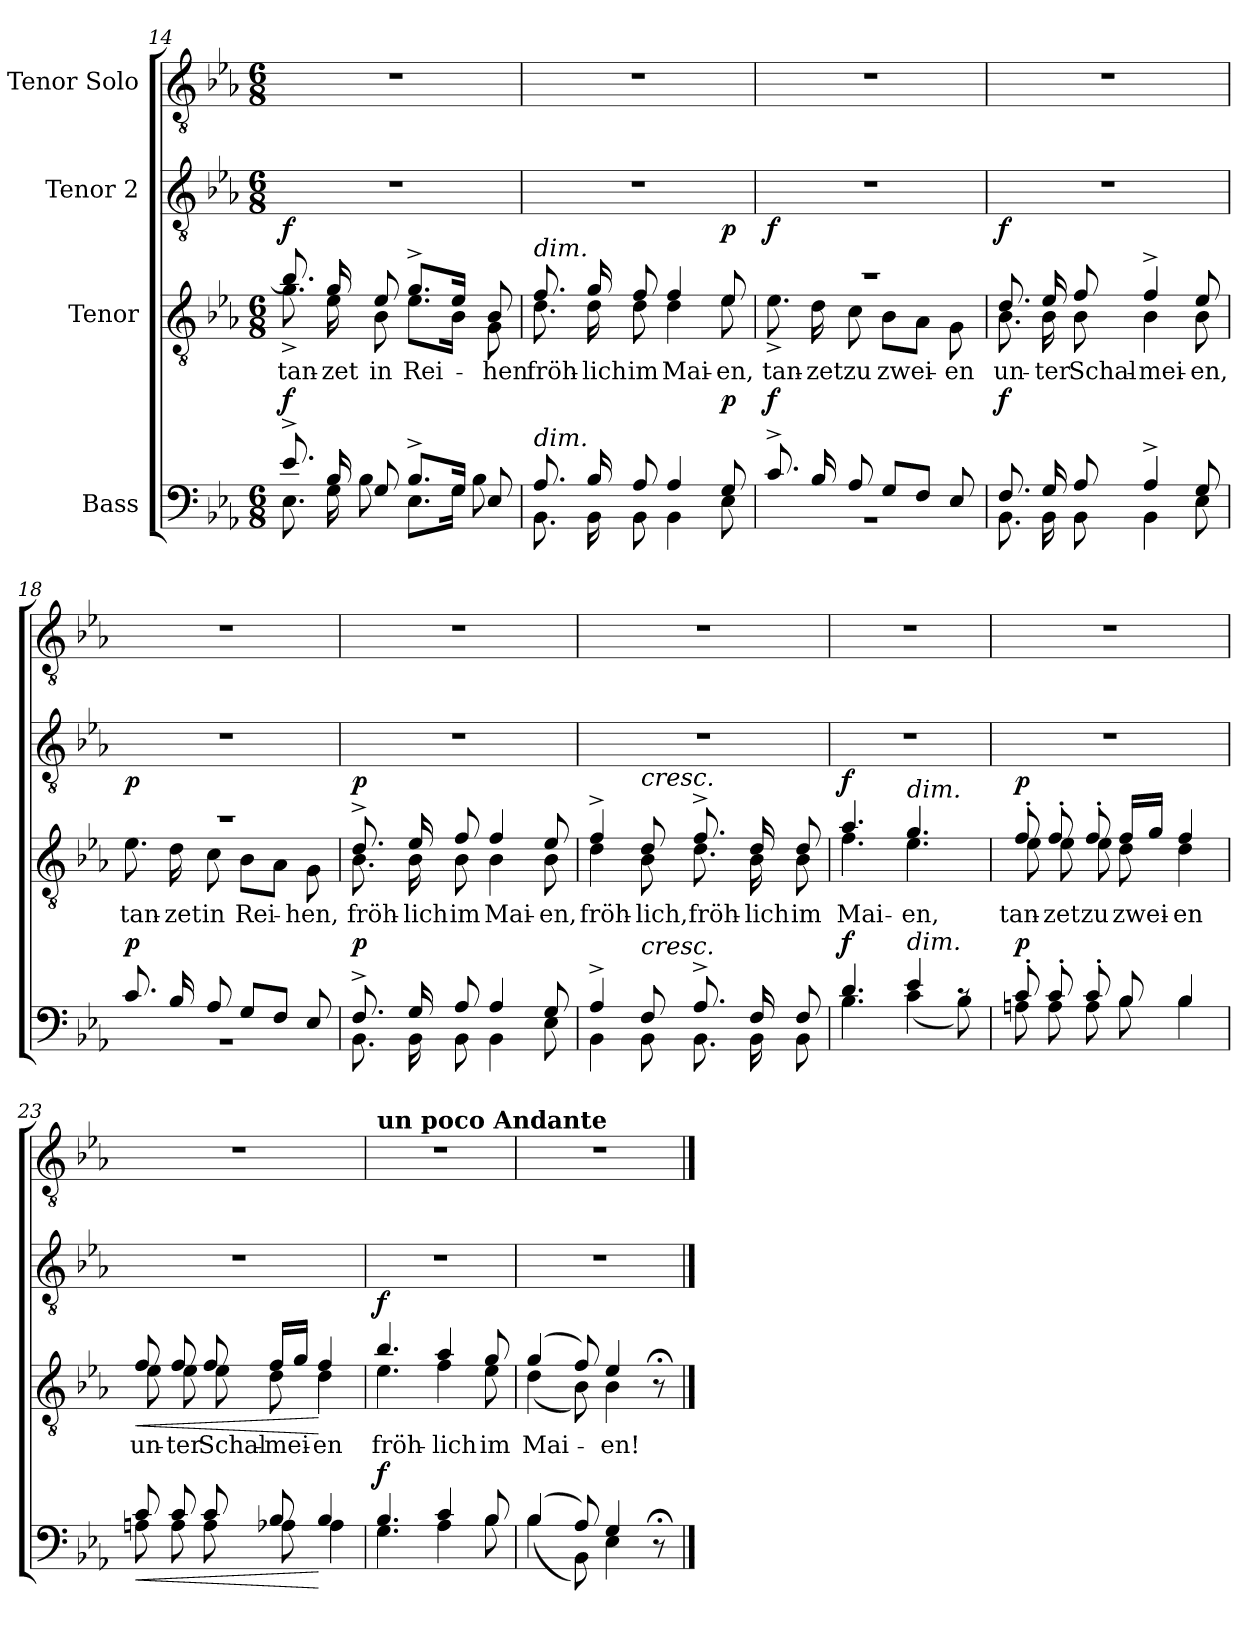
**kern	**dynam	**kern	**text	**dynam	**kern	**kern
*part4	*part4	*part3	*part3	*part3	*part2	*part1
*staff4	*staff4	*staff3	*staff3	*staff3	*staff2	*staff1
*I"Bass	*	*I"Tenor	*	*	*I"Tenor 2	*I"Tenor Solo
*clefF4	*	*clefGv2	*	*	*clefGv2	*clefGv2
*k[b-e-a-]	*	*k[b-e-a-]	*	*	*k[b-e-a-]	*k[b-e-a-]
*M6/8	*	*M6/8	*	*	*M6/8	*M6/8
=14	=14	=14	=14	=14	=14	=14
*^	*	*^	*	*	*	*
!	!	!LO:DY:a	!	!	!LO:LY:b	!LO:DY:a	!	!
8.e-^/	8.E-\	f	8.b-/]	8.g^\	tan-	f	2.r	2.r
!	!	!	!	!	!LO:LY:b	!	!	!
!	!	!	!	!	!LO:LY:b	!	!	!
16B-/	16G\	.	16g/	16e-\	-zet	.	.	.
!	!	!	!	!	!LO:LY:b	!	!	!
8G/	8B-\	.	8e-/	8B-\	in	.	.	.
!	!	!	!	!	!LO:LY:b	!	!	!
8.B-^/L	8.E-\L	.	8.g^/L	8.e-\L	Rei-	.	.	.
16G/Jk	16G\Jk	.	16e-/Jk	16B-\Jk	.	.	.	.
!	!	!	!	!	!LO:LY:b	!	!	!
8E-/	8B-\	.	8B-/	8G\	-hen	.	.	.
!!LO:LB:g=z
=15	=15	=15	=15	=15	=15	=15	=15	=15
!	!	!	!LO:TX:a:i:t=dim.	!	!	!	!	!
!LO:TX:a:i:t=dim.	!	!	!	!	!	!	!	!
!	!	!	!	!	!LO:LY:b	!	!	!
8.A-/	8.BB-\	.	8.f/	8.d\	fröh-	.	2.r	2.r
!	!	!	!	!	!LO:LY:b	!	!	!
16B-/	16BB-\	.	16g/	16d\	-lich	.	.	.
!	!	!	!	!	!LO:LY:b	!	!	!
8A-/	8BB-\	.	8f/	8d\	im	.	.	.
!	!	!	!	!	!LO:LY:b	!	!	!
4A-/	4BB-\	.	4f/	4d\	Mai-	.	.	.
!	!	!LO:DY:a	!	!	!LO:LY:b	!LO:DY:a	!	!
8G/	8E-\	p	8e-/	8e-\	-en,	p	.	.
=16	=16	=16	=16	=16	=16	=16	=16	=16
!	!	!LO:DY:a	!	!	!LO:LY:b	!LO:DY:b	!	!
8.c^/	2.r	f	2.r	8.e-^\	tan-	f	2.r	2.r
!	!	!	!	!	!LO:LY:b	!	!	!
16B-/	.	.	.	16d\	zet	.	.	.
!	!	!	!	!	!LO:LY:b	!	!	!
8A-/	.	.	.	8c\	zu	.	.	.
!	!	!	!	!	!LO:LY:b	!	!	!
8G/L	.	.	.	8B-\L	zwei-	.	.	.
8F/J	.	.	.	8A-\J	.	.	.	.
!	!	!	!	!	!LO:LY:b	!	!	!
8E-/	.	.	.	8G\	-en	.	.	.
=17	=17	=17	=17	=17	=17	=17	=17	=17
!	!	!	!	!	!LO:LY:b	!	!	!
!	!	!LO:DY:a	!	!	!LO:LY:b	!LO:DY:a	!	!
8.F/	8.BB-\	f	8.d/	8.B-\	un-	f	2.r	2.r
!	!	!	!	!	!LO:LY:b	!	!	!
!	!	!	!	!	!LO:LY:b	!	!	!
16G/	16BB-\	.	16e-/	16B-\	-ter	.	.	.
!	!	!	!	!	!LO:LY:b	!	!	!
!	!	!	!	!	!LO:LY:b	!	!	!
8A-/	8BB-\	.	8f/	8B-\	Schal-	.	.	.
!	!	!	!	!	!LO:LY:b	!	!	!
!	!	!	!	!	!LO:LY:b	!	!	!
4A-^/	4BB-\	.	4f^/	4B-\	-mei-	.	.	.
!	!	!	!	!	!LO:LY:b	!	!	!
!	!	!	!	!	!LO:LY:b	!	!	!
8G/	8E-\	.	8e-/	8B-\	-en,	.	.	.
!!LO:LB:g=z
=18	=18	=18	=18	=18	=18	=18	=18	=18
!	!	!LO:DY:a	!	!	!LO:LY:b	!LO:DY:b	!	!
8.c/	2.r	p	2.r	8.e-\	tan-	p	2.r	2.r
!	!	!	!	!	!LO:LY:b	!	!	!
16B-/	.	.	.	16d\	-zet	.	.	.
!	!	!	!	!	!LO:LY:b	!	!	!
8A-/	.	.	.	8c\	in	.	.	.
!	!	!	!	!	!LO:LY:b	!	!	!
8G/L	.	.	.	8B-\L	Rei-	.	.	.
8F/J	.	.	.	8A-\J	.	.	.	.
!	!	!	!	!	!LO:LY:b	!	!	!
8E-/	.	.	.	8G\	-hen,	.	.	.
=19	=19	=19	=19	=19	=19	=19	=19	=19
!	!	!LO:DY:a	!	!	!LO:LY:b	!LO:DY:a	!	!
8.F^/	8.BB-\	p	8.d^/	8.B-\	fröh-	p	2.r	2.r
!	!	!	!	!	!LO:LY:b	!	!	!
16G/	16BB-\	.	16e-/	16B-\	-lich	.	.	.
!	!	!	!	!	!LO:LY:b	!	!	!
8A-/	8BB-\	.	8f/	8B-\	im	.	.	.
!	!	!	!	!	!LO:LY:b	!	!	!
4A-/	4BB-\	.	4f/	4B-\	Mai-	.	.	.
!	!	!	!	!	!LO:LY:b	!	!	!
8G/	8E-\	.	8e-/	8B-\	-en,	.	.	.
=20	=20	=20	=20	=20	=20	=20	=20	=20
!	!	!	!	!	!LO:LY:b	!	!	!
4A-^/	4BB-\	.	4f^/	4d\	fröh-	.	2.r	2.r
!	!	!	!LO:TX:a:i:t=cresc.	!	!	!	!	!
!LO:TX:a:i:t=cresc.	!	!	!	!	!	!	!	!
!	!	!	!	!	!LO:LY:b	!	!	!
8F/	8BB-\	.	8d/	8B-\	-lich,	.	.	.
!	!	!	!	!	!LO:LY:b	!	!	!
8.A-^/	8.BB-\	.	8.f^/	8.d\	fröh-	.	.	.
!	!	!	!	!	!LO:LY:b	!	!	!
16F/	16BB-\	.	16d/	16B-\	-lich	.	.	.
!	!	!	!	!	!LO:LY:b	!	!	!
8F/	8BB-\	.	8d/	8B-\	im	.	.	.
=21	=21	=21	=21	=21	=21	=21	=21	=21
!	!	!LO:DY:a	!	!	!LO:LY:b	!LO:DY:a	!	!
4.d/	4.B-\	f	4.a-/	4.f\	Mai-	f	2.r	2.r
!	!	!	!LO:TX:a:i:t=dim.	!	!	!	!	!
!LO:TX:a:i:t=dim.	!	!	!	!	!	!	!	!
!	!	!	!	!	!LO:LY:b	!	!	!
4e-/	(4c\	.	4.g/	4.e-\	-en,	.	.	.
8rc	8B-\)	.	.	.	.	.	.	.
!!LO:LB:g=z
=22	=22	=22	=22	=22	=22	=22	=22	=22
!	!	!LO:DY:a	!	!	!LO:LY:b	!LO:DY:a	!	!
8c'/	8An\	p	8f'/	8e-\	tan-	p	2.r	2.r
!	!	!	!	!	!LO:LY:b	!	!	!
8c'/	8A\	.	8f'/	8e-\	-zet	.	.	.
!	!	!	!	!	!LO:LY:b	!	!	!
8c'/	8A\	.	8f'/	8e-\	zu	.	.	.
!	!	!	!	!	!LO:LY:b	!	!	!
8B-/	8B-\	.	16f/LL	8d\	zwei-	.	.	.
.	.	.	16g/JJ	.	.	.	.	.
!	!	!	!	!	!LO:LY:b	!	!	!
4B-/	4B-\	.	4f/	4d\	-en	.	.	.
=23	=23	=23	=23	=23	=23	=23	=23	=23
!	!	!LO:HP:b	!	!	!LO:LY:b	!LO:HP:b	!	!
8c/	8An\	<	8f/	8e-\	un-	<	2.r	2.r
!	!	!	!	!	!LO:LY:b	!	!	!
8c/	8A\	.	8f/	8e-\	-ter	.	.	.
!	!	!	!	!	!LO:LY:b	!	!	!
8c/	8A\	.	8f/	8e-\	Schal-	.	.	.
!	!	!	!	!	!LO:LY:b	!	!	!
8B-/	8A-X\	.	16f/LL	8d\	-mei-	.	.	.
.	.	.	16g/JJ	.	.	.	.	.
!	!	!	!	!	!LO:LY:b	!	!	!
4B-/	4A-\	[	4f/	4d\	-en	[	.	.
=24	=24	=24	=24	=24	=24	=24	=24	=24
!	!	!	!	!	!	!	!	!LO:TX:a:B:t=un poco Andante
!	!	!LO:DY:a	!	!	!LO:LY:b	!LO:DY:a	!	!
4.B-/	4.G\	f	4.b-/	4.e-\	fröh-	f	2.r	2.r
!	!	!	!	!	!LO:LY:b	!	!	!
4c/	4A-\	.	4a-/	4f\	-lich	.	.	.
!	!	!	!	!	!LO:LY:b	!	!	!
8B-/	8B-\	.	8g/	8e-\	im	.	.	.
=25	=25	=25	=25	=25	=25	=25	=25	=25
!	!	!	!	!	!LO:LY:b	!	!	!
(4B-/	(4B-\	.	(4g/	(4d\	Mai-	.	2.r	2.r
8A-/)	8BB-\)	.	8f/)	8B-\)	.	.	.	.
!	!	!	!	!	!LO:LY:b	!	!	!
4G/	4E-\	.	4e-/	4B-\	-en!	.	.	.
8r;<	8ryy	.	8r;<	8ryy	.	.	.	.
*v	*v	*	*	*	*	*	*	*
*	*	*v	*v	*	*	*	*
==	==	==	==	==	==	==
*-	*-	*-	*-	*-	*-	*-
